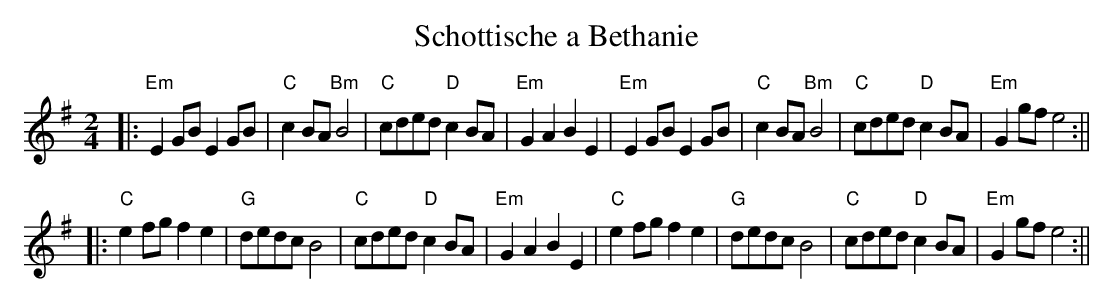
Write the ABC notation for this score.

X:1
T:Schottische a Bethanie
M:2/4
L:1/8
K:Em
|:\
"Em"E2GB E2GB | "C"c2BA "Bm"B4 | "C"cded "D"c2BA | "Em"G2A2 B2E2 |\
"Em"E2GB E2GB | "C"c2BA "Bm"B4 | "C"cded "D"c2BA | "Em"G2gf e4 :||
|:\
"C"e2fg f2e2 | "G"dedc B4 | "C"cded "D"c2BA | "Em"G2A2 B2E2 |\
"C"e2fg f2e2 | "G"dedc B4 | "C"cded "D"c2BA | "Em"G2gf e4 :||
